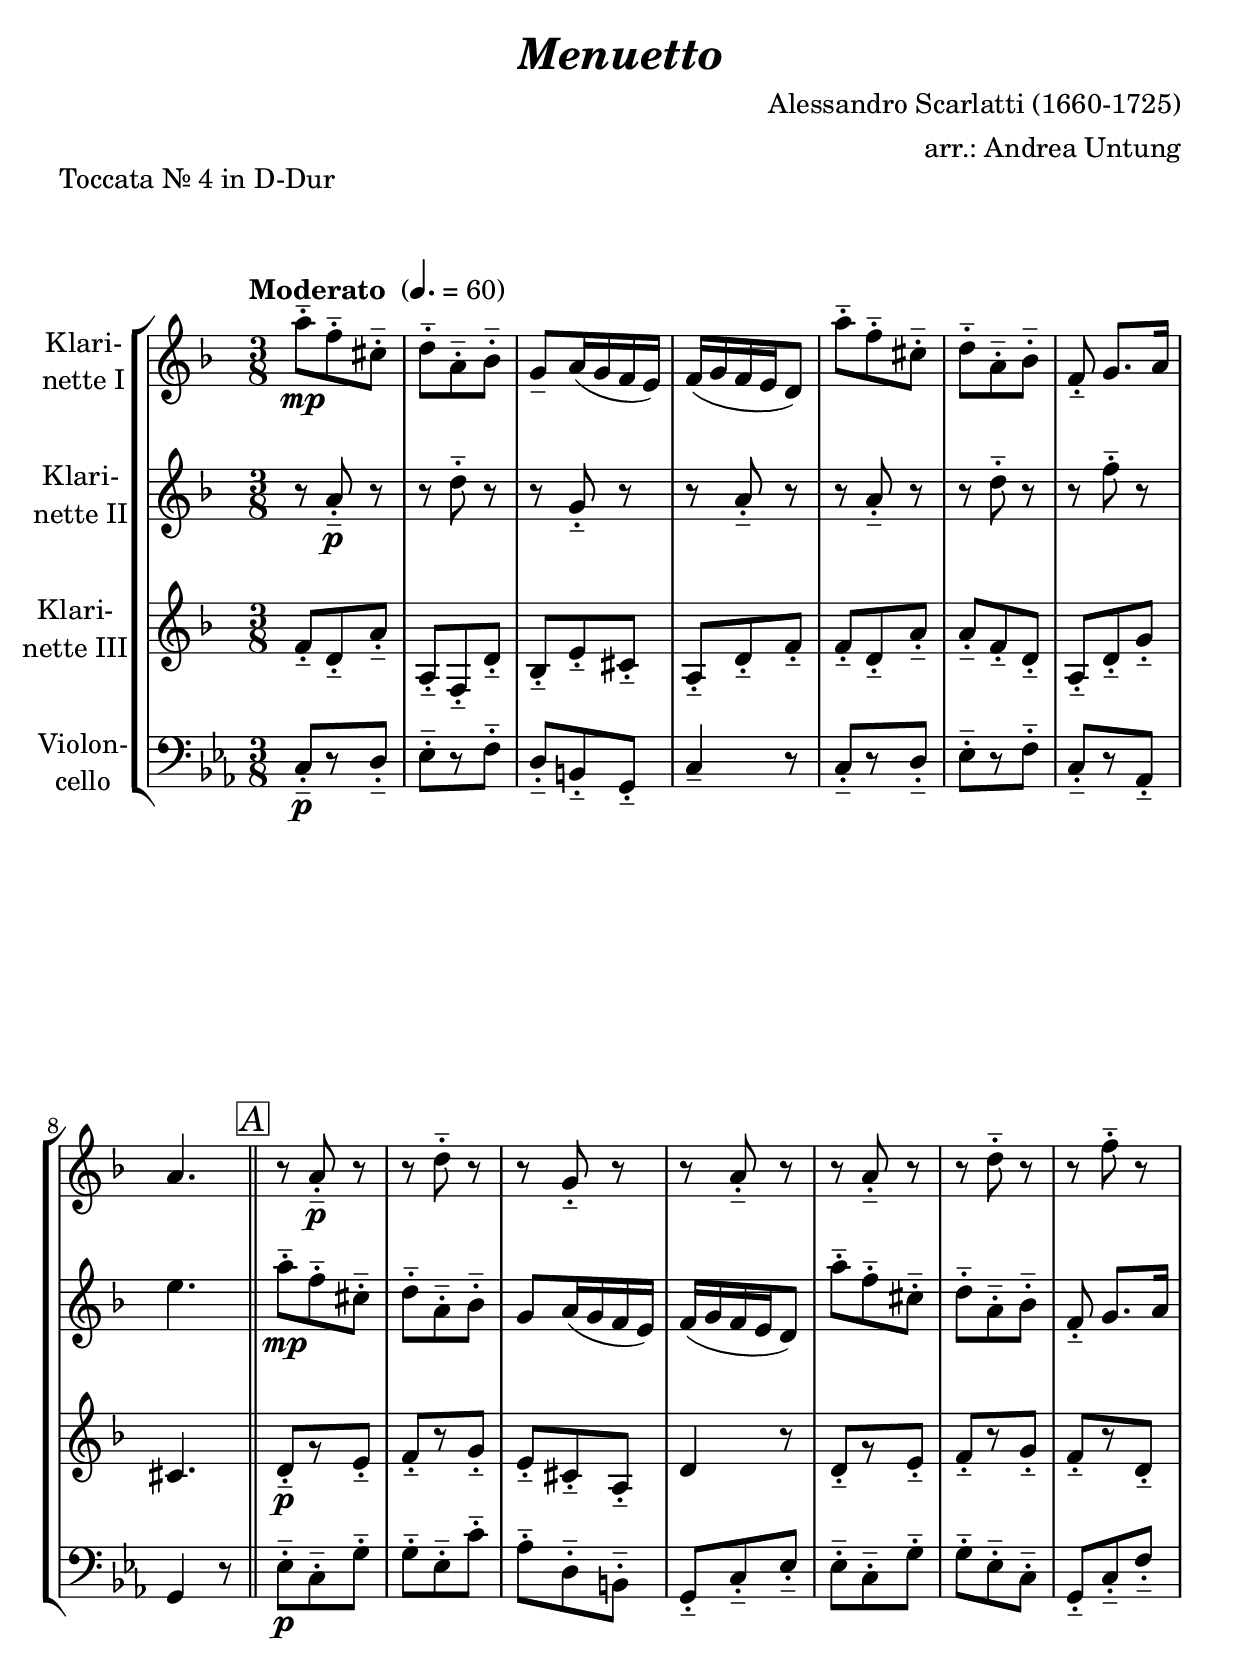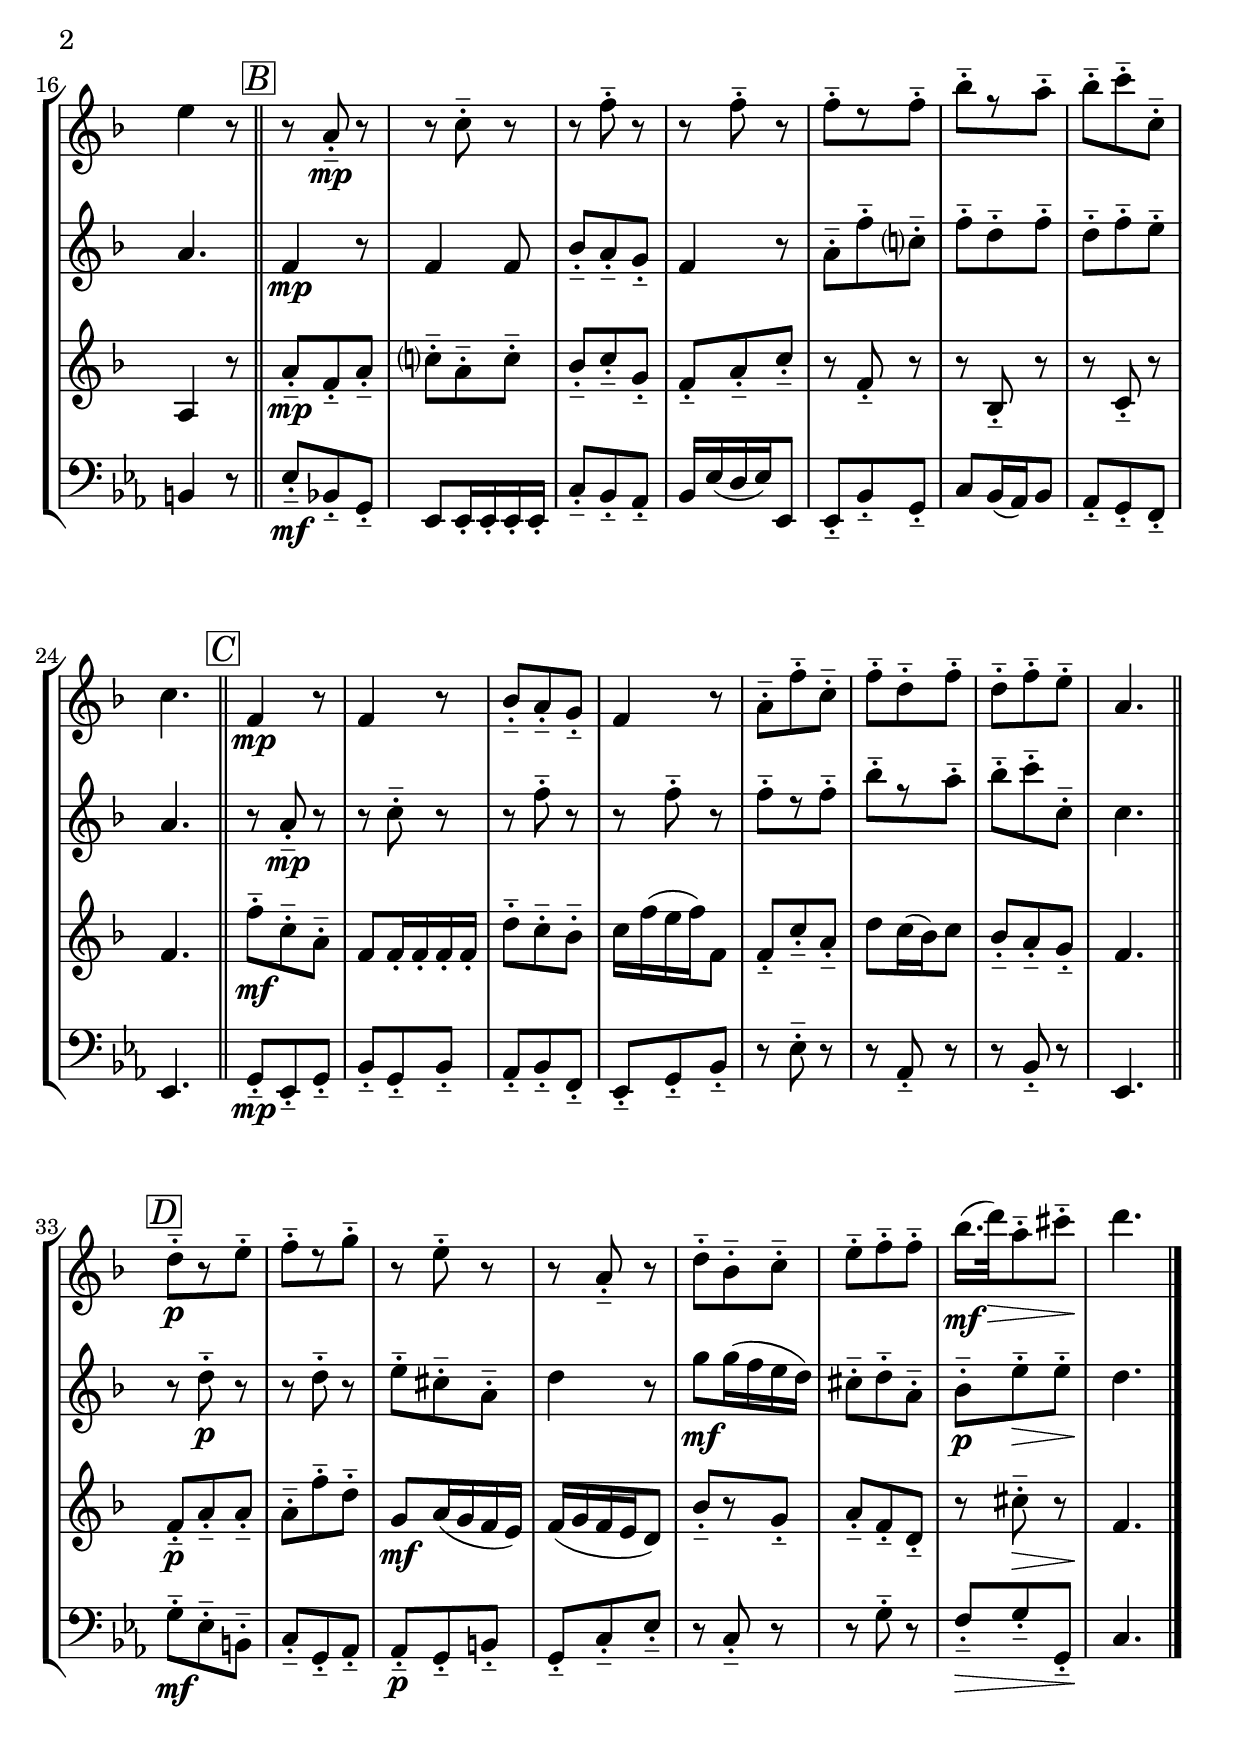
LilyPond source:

\version "2.18.2"
\include "deutsch.ly"
  
#(set-global-staff-size 24)

\header {
  title     = \markup \bold \italic "Menuetto"
  composer  = "Alessandro Scarlatti (1660-1725)"
  arranger  = "arr.: Andrea Untung"
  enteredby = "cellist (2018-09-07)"
  piece     = "Toccata Nr. 4 in D-Dur"
}

voiceconsts = {
  \key g \major
  \time 3/8
  \clef "treble"
%  \numericTimeSignature
  \compressFullBarRests
  % Set default beaming for all staves
% \set Timing.beamExceptions = #'()
% \set Timing.baseMoment     = #(ly:make-moment 1 4)
% \set Timing.beatStructure  = #'(1 1 1)
  \tempo "Moderato " 4.=60
}

micl = "clarinet"
mifl = "flute"
miob = "oboe"
mifh = "french horn"
misx = "tenor sax"
mist = "string ensemble 1"
miba = "cello"

boxa = { \bar "||" \mark \markup \box \italic "A" }
boxb = { \bar "||" \mark \markup \box \italic "B" }
boxc = { \bar "||" \mark \markup \box \italic "C" }
boxd = { \bar "||" \mark \markup \box \italic "D" }

va = \relative c''' {
  \voiceconsts

  h8---.\mp g---. dis---.
  e---. h---. c---.
  a-- h16( a g fis)
  g( a g fis e8)
  h''---. g---. dis---.

  e---. h---. c---.
  g---. a8.[ h16]
  h4. \boxa
  r8 h---.\p r
  r e---. r
  r a,---. r

  r h---. r
  r h---. r
  r e---. r
  r g---. r
  fis4 r8 \boxb
  r h,---.\mp r

  r d---. r
  r g---. r
  r g---. r
  g[---. r g]---.
  c[---. r h]---.
  c---. d---. d,---.

  d4. \boxc
  g,4\mp r8
  g4 r8
  c---. h---. a---.
  g4 r8
  h---. g'---. d---.

  g---. e---. g---.
  e---. g---. fis---.
  h,4. \boxd
  e8[---.\p r fis]---.
  g[---. r a]---.
  r fis---. r

  r h,---. r
  e---. c---. d---.
  fis---. g---. g---.
  c16.(\mf e32)\> h8---. dis---.
  e4.\! \bar "|."
}

vb = \relative c'' {
  \voiceconsts

  r8 h---.\p r
  r e---. r
  r a,---. r
  r h---. r
  r h---. r

  r e---. r
  r g---. r
  fis4. \boxa
  h8---.\mp g---. dis---.
  e---. h---. c---.
  a h16( a g fis)

  g( a g fis e8)
  h''---. g---. dis---.
  e---. h---. c---.
  g---. a8.[ h16]
  h4. \boxb
  g4\mp r8

  g4 g8
  c---. h---. a---.
  g4 r8
  h---. g'---. d?---.
  g---. e---. g---.
  e---. g---. fis---.

  h,4. \boxc
  r8 h---.\mp r
  r d---. r
  r g---. r
  r g---. r
  g[---. r g]---.

  c[---. r h]---.
  c---. d---. d,---.
  d4. \boxd
  r8 e---.\p r
  r e---. r
  fis---. dis---. h---.

  e4 r8
  a\mf a16( g fis e)
  dis8---. e---. h---.
  c---.\p fis---.\> fis---.
  e4.\! \bar "|."
}

vc = \relative c'' {
  \voiceconsts

  g8---. e---. h'---.
  h,---. g---. e'---.
  c---. fis---. dis---.
  h---. e---. g---.
  g---. e---. h'---.

  h---. g---. e---.
  h---. e---. a---.
  dis,4. \boxa
  e8[---.\p r fis]---.
  g[---. r a]---.
  fis---. dis---. h---.

  e4 r8
  e[---. r fis]---.
  g[---. r a]---.
  g[---. r e]---.
  h4 r8 \boxb
  h'---.\mp g---. h---.

  d?---. h---. d---.
  c---. d---. a---.
  g---. h---. d---.
  r g,---. r
  r c,---. r
  r d---. r

  g4. \boxc
  g'8---.\mf d---. h---.
  g g16-. g-. g-. g-.
  e'8---. d---. c---.
  d16 g( fis g) g,8
  g---. d'---. h---.

  e d16( c) d8
  c---. h---. a---.
  g4. \boxd
  g8---.\p h---. h---.
  h---. g'---. e---.
  a,\mf h16( a g fis)

  g( a g fis e8)
  c'[---. r a]---.
  h---. g---. e---.
  r dis'---.\> r
  g,4.\! \bar "|."
}

vd = \relative c {
  \voiceconsts
  \clef "bass"

  e8[---.\p r fis]---.
  g[---. r a]---.
  fis---. dis---. h---.
  e4-- r8
  e[---. r fis]---.
  
  g[---. r a]---.
  e[---. r c]---.
  h4 r8 \boxa
  g'---.\p e---. h'---.
  h---. g---. e'---.
  c---. fis,---. dis---.

  h---. e---. g---.
  g---. e---. h'---.
  h---. g---. e---.
  h---. e---. a---.
  dis,4 r8 \boxb
  g---.\mf d!---. h---.

  g g16-. g-. g-. g-.
  e'8---. d---. c---.
  d16 g( fis g) g,8
  g---. d'---. h---.
  e d16( c) d8
  c---. h---. a---.

  g4. \boxc
  h8---.\mp g---. h---.
  d---. h---. d---.
  c---. d---. a---.
  g---. h---. d---.
  r g---. r

  r c,---. r
  r d---. r
  g,4. \boxd
  h'8---.\mf g---. dis---.
  e---. h---. c---.
  c---.\p h---. dis---.

  h---. e---. g---.
  r e---. r
  r h'---. r
  a---.\> h---. h,---.
  e4.\! \bar "|."
}


music = \new StaffGroup <<

      \new Staff {
	\set Staff.midiInstrument = \micl
	\set Staff.instrumentName = \markup \center-column { "Klari-" "nette I" }
	\transpose g f { \va }
      }

      \new Staff {
	\set Staff.midiInstrument = \micl
	\set Staff.instrumentName = \markup \center-column { "Klari-" "nette II" }
	\transpose g f { \vb }
      }

      \new Staff {
	\set Staff.midiInstrument = \micl
	\set Staff.instrumentName = \markup \center-column { "Klari-" "nette III" }
	\transpose g f { \vc }
      }

      \new Staff {
	\set Staff.midiInstrument = \miba
	\set Staff.instrumentName = \markup \center-column { "Violon-" "cello" }
	\transpose g es { \vd }
      }
>>

\book {
  \score {
    \music
    \layout {}
  }

  \score {
    \unfoldRepeats \music

    \midi {
      \context {
        \Score
      }
    }
  }
}
